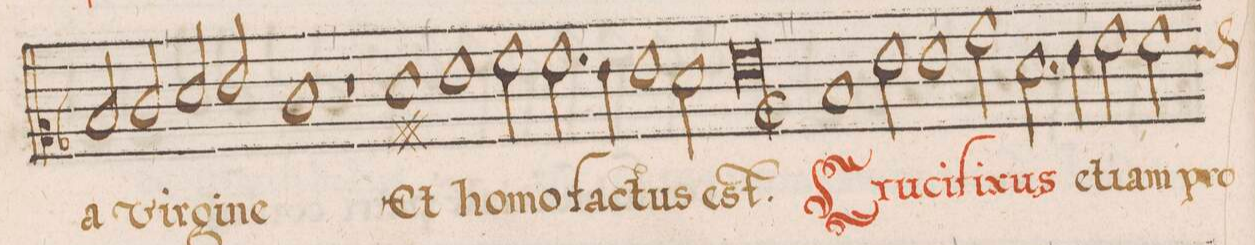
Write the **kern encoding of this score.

**kern	**text
*I"CANTVS	*
*clefC2	*
*k[b-]	*
*met(C|)	*
*M2/1	*
2d/	-a
2e/	vir-
=75	=75
2f/	-gi-
2g/	-ne
1e\	.
=76	=76
1r	.
1f#X\	Et
=77	=77
1g\	ho-
2a\	-mo
2.a\	fac-
=78	=78
4g\	.
1g\	-tus
2f\	est.
=79	=79
0g\;<l	.
=80	=80
1d/	Cru-
2g\	-ci-
1g\	-fi-
=81	=81
2b-\	-xus
2.f\	e-
4g\	-ti-
=82	=82
2a\	-am
*custos:g	*
2a\	pro
*-	*-
